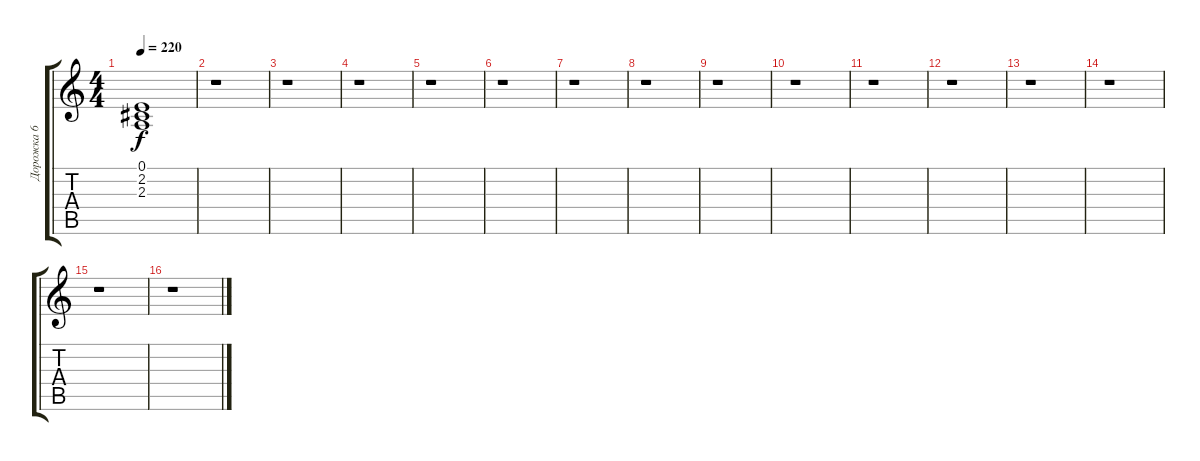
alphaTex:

\track ("Дорожка 6" "Дорожка 6") {instrument stringensemble1}
\staff {score tabs}
\tuning (E4 B3 G3 D3 A2 E2) {hide}
\ts (4 4)
\tempo 220
\clef g2
\ks c
(0.1 2.2 2.3).1{dy f} |
r.1 |
r.1 |
r.1 |
r.1 |
r.1 |
r.1 |
r.1 |
r.1 |
r.1 |
r.1 |
r.1 |
r.1 |
r.1 |
r.1 |
r.1
